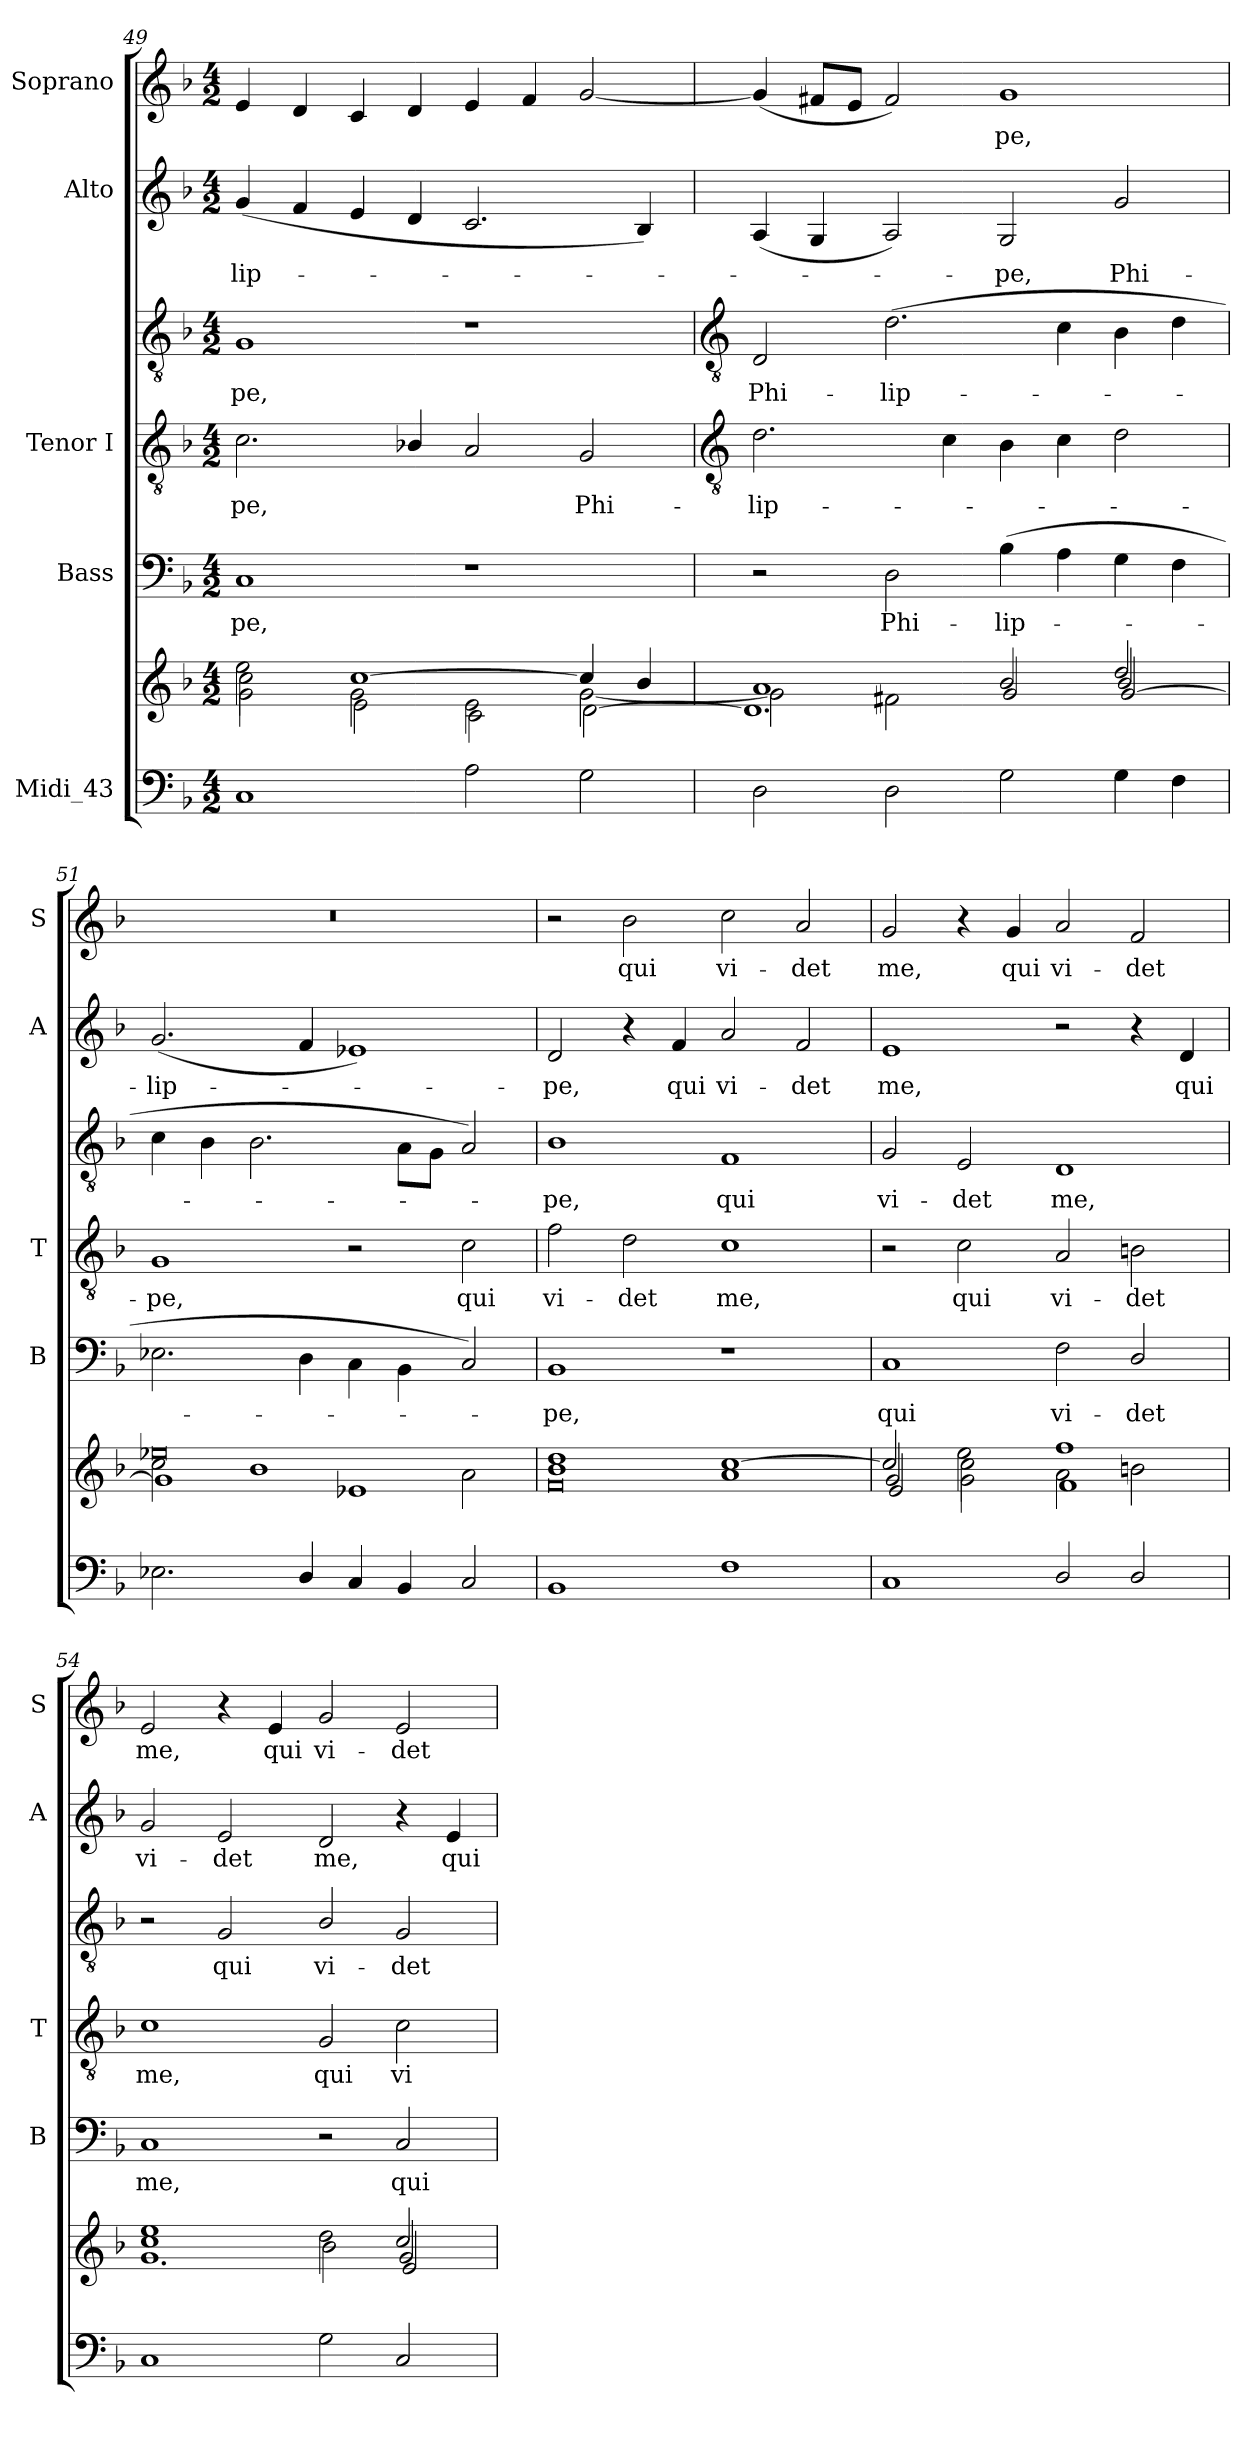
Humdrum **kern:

**kern	**kern	**kern	**text	**kern	**text	**kern	**text	**kern	**text	**kern	**text
*part5	*part5	*part4	*part4	*part3	*part3	*part3	*part3	*part2	*part2	*part1	*part1
*staff7	*staff6	*staff5	*staff5	*staff4	*staff4	*staff3	*staff3	*staff2	*staff2	*staff1	*staff1
*I"Midi_43	*	*I"Bass	*	*I"Tenor I	*	*	*	*I"Alto	*	*I"Soprano	*
*	*	*I'B	*	*I'T	*	*	*	*I'A	*	*I'S	*
*clefF4	*clefG2	*clefF4	*	*clefGv2	*	*clefGv2	*	*clefG2	*	*clefG2	*
*k[b-]	*k[b-]	*k[b-]	*	*k[b-]	*	*k[b-]	*	*k[b-]	*	*k[b-]	*
*F:	*F:	*F:	*	*F:	*	*F:	*	*F:	*	*F:	*
*M4/2	*M4/2	*M4/2	*	*M4/2	*	*M4/2	*	*M4/2	*	*M4/2	*
=49	=49	=49	=49	=49	=49	=49	=49	=49	=49	=49	=49
*	*^	*	*	*	*	*	*	*	*	*	*
*	*	*^	*	*	*	*	*	*	*	*	*	*
!	!	!	!	!	!LO:LY:b	!	!LO:LY:b	!	!LO:LY:b	!	!LO:LY:b	!	!
1C	2ee\	2cc\	2g\	1C	pe,	2.c	pe,	1G	-pe,	(<4g	-lip-	4e	.
.	.	.	.	.	.	.	.	.	.	4f	.	4d	.
.	[1cc/	2g\	2e\	.	.	.	.	.	.	4e	.	4c	.
.	.	.	.	.	.	4B-X/	.	.	.	4d	.	4d	.
2A	.	2e\	2c\	1r	.	2A	.	1r	.	2.c	.	4e	.
.	.	.	.	.	.	.	.	.	.	.	.	4f	.
!	!	!	!	!	!	!	!LO:LY:b	!	!	!	!	!	!
2G	4cc/]	[2g\	[2d\	.	.	2G	Phi-	.	.	.	.	[2g	.
.	4b-/	.	.	.	.	.	.	.	.	4B-)	.	.	.
!!LO:LB:g=z
=50	=50	=50	=50	=50	=50	=50	=50	=50	=50	=50	=50	=50	=50
*	*	*	*	*	*	*clefGv2	*	*clefGv2	*	*	*	*	*
!	!	!	!	!	!	!	!LO:LY:b	!	!LO:LY:b	!	!	!	!
2D	1a/	2g\]	1.d\]	2r	.	2.d	lip-	2D	-Phi-	(<4A	.	(<4g]	.
.	.	.	.	.	.	.	.	.	.	4G	.	8f#XL	.
.	.	.	.	.	.	.	.	.	.	.	.	8eJ	.
!	!	!	!	!	!LO:LY:b	!	!	!	!LO:LY:b	!	!	!	!
2D	.	2f#X\	.	2D	Phi-	.	.	(>2.d	-lip-	2A)	.	2f#)	.
.	.	.	.	.	.	4c	.	.	.	.	.	.	.
!	!	!	!	!	!LO:LY:b	!	!	!	!	!	!LO:LY:b	!	!LO:LY:b
2G	2b-/	2g/	.	(>4B-	-lip-	4B-	.	.	.	2G	pe,	1g	pe,
.	.	.	.	4A	.	4c	.	4c	.	.	.	.	.
!	!	!	!	!	!	!	!	!	!	!	!LO:LY:b	!	!
4G	2dd/	2b-/	[2g/	4G	.	2d	.	4B-	.	2g	Phi-	.	.
4F	.	.	.	4F	.	.	.	4d	.	.	.	.	.
=51	=51	=51	=51	=51	=51	=51	=51	=51	=51	=51	=51	=51	=51
!	!	!	!	!	!	!	!LO:LY:b	!	!	!	!LO:LY:b	!	!
2.E-X	0ee-X/	2cc\	1g\]	2.E-X	.	1G	pe,	4c	.	(<2.g	-lip-	0r	.
.	.	.	.	.	.	.	.	4B-\	.	.	.	.	.
.	.	1b-\	.	.	.	.	.	2.B-\	.	.	.	.	.
4D/	.	.	.	4D\	.	.	.	.	.	4f	.	.	.
4C	.	.	1e-X\	4C\	.	2r	.	.	.	1e-X)	.	.	.
4BB-	.	.	.	4BB-\	.	.	.	8A\L	.	.	.	.	.
.	.	.	.	.	.	.	.	8G\J	.	.	.	.	.
!	!	!	!	!	!	!	!LO:LY:b	!	!	!	!	!	!
2C	.	2a\	.	2C)	.	2c	qui	2A)	.	.	.	.	.
=52	=52	=52	=52	=52	=52	=52	=52	=52	=52	=52	=52	=52	=52
!	!	!	!	!	!LO:LY:b	!	!LO:LY:b	!	!LO:LY:b	!	!LO:LY:b	!	!
1BB-	1dd/	1b-\	0f\	1BB-	-pe,	2f	vi-	1B-/	pe,	2d	pe,	2r	.
!	!	!	!	!	!	!	!LO:LY:b	!	!	!	!	!	!LO:LY:b
.	.	.	.	.	.	2d	-det	.	.	4r	.	2b-	qui
!	!	!	!	!	!	!	!	!	!	!	!LO:LY:b	!	!
.	.	.	.	.	.	.	.	.	.	4f	qui	.	.
!	!	!	!	!	!	!	!LO:LY:b	!	!LO:LY:b	!	!LO:LY:b	!	!LO:LY:b
1F	[1cc/	1a\	.	1r	.	1c	me,	1F	qui	2a	vi-	2cc	vi-
!	!	!	!	!	!	!	!	!	!	!	!LO:LY:b	!	!LO:LY:b
.	.	.	.	.	.	.	.	.	.	2f	-det	2a	-det
=53	=53	=53	=53	=53	=53	=53	=53	=53	=53	=53	=53	=53	=53
!	!	!	!	!	!LO:LY:b	!	!	!	!LO:LY:b	!	!LO:LY:b	!	!LO:LY:b
1C	2cc/]	2g/	2e/	1C	qui	2r	.	2G	vi-	1e	me,	2g	me,
!	!	!	!	!	!	!	!LO:LY:b	!	!LO:LY:b	!	!	!	!
.	2ee\	2cc\	2g\	.	.	2c	qui	2E	-det	.	.	4r	.
!	!	!	!	!	!	!	!	!	!	!	!	!	!LO:LY:b
.	.	.	.	.	.	.	.	.	.	.	.	4g	qui
!	!	!	!	!	!LO:LY:b	!	!LO:LY:b	!	!LO:LY:b	!	!	!	!LO:LY:b
2D/	1ff/	2a\	1f\	2F	vi-	2A	vi-	1D	me,	2r	.	2a	vi-
!	!	!	!	!	!LO:LY:b	!	!LO:LY:b	!	!	!	!	!	!LO:LY:b
2D/	.	2bn\	.	2D/	-det	2Bn	-det	.	.	4r	.	2f	-det
!	!	!	!	!	!	!	!	!	!	!	!LO:LY:b	!	!
.	.	.	.	.	.	.	.	.	.	4d	qui	.	.
=54	=54	=54	=54	=54	=54	=54	=54	=54	=54	=54	=54	=54	=54
!	!	!	!	!	!LO:LY:b	!	!LO:LY:b	!	!	!	!LO:LY:b	!	!LO:LY:b
1C	1ee/	1cc\	1.g\	1C	me,	1c	me,	2r	.	2g	vi-	2e	me,
!	!	!	!	!	!	!	!	!	!LO:LY:b	!	!LO:LY:b	!	!
.	.	.	.	.	.	.	.	2G	qui	2e	-det	4r	.
!	!	!	!	!	!	!	!	!	!	!	!	!	!LO:LY:b
.	.	.	.	.	.	.	.	.	.	.	.	4e	qui
!	!	!	!	!	!	!	!LO:LY:b	!	!LO:LY:b	!	!LO:LY:b	!	!LO:LY:b
2G	2dd\	2b-\	.	2r	.	2G	qui	2B-/	vi-	2d	me,	2g	vi-
!	!	!	!	!	!LO:LY:b	!	!LO:LY:b	!	!LO:LY:b	!	!	!	!LO:LY:b
2C	2cc/	2g/	2e/	2C	qui	2c	vi-	2G	-det	4r	.	2e	-det
!	!	!	!	!	!	!	!	!	!	!	!LO:LY:b	!	!
.	.	.	.	.	.	.	.	.	.	4e	qui	.	.
*	*v	*v	*v	*	*	*	*	*	*	*	*	*	*
=	=	=	=	=	=	=	=	=	=	=	=
*-	*-	*-	*-	*-	*-	*-	*-	*-	*-	*-	*-
